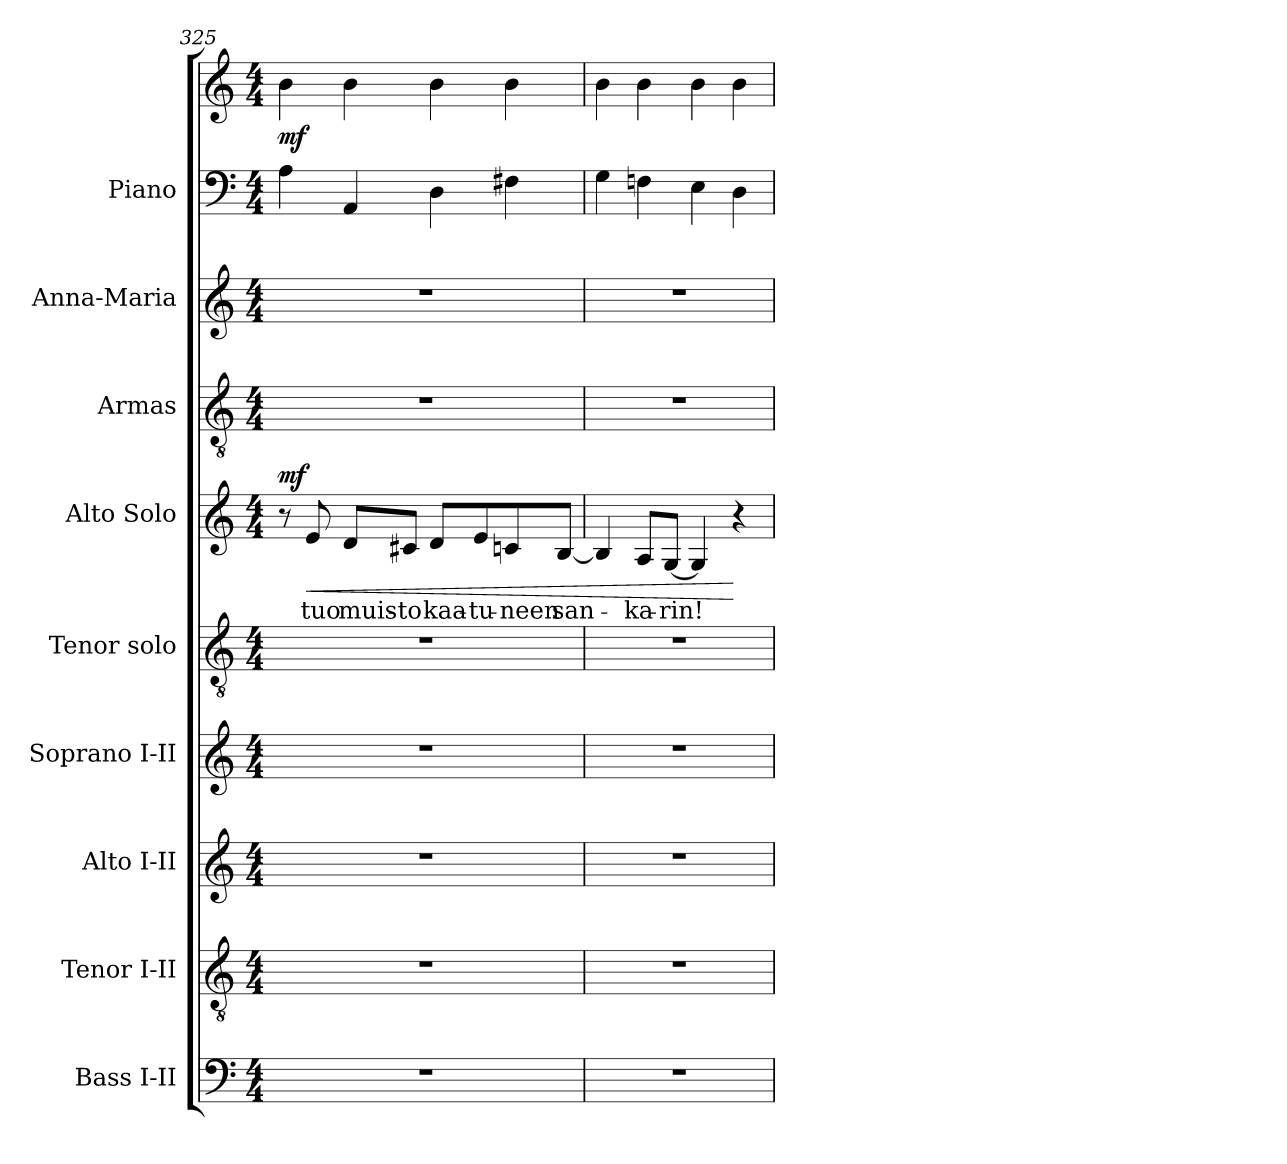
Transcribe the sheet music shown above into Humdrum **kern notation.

**kern	**kern	**kern	**kern	**kern	**kern	**text	**dynam	**kern	**kern	**kern	**kern	**dynam
*part9	*part8	*part7	*part6	*part5	*part4	*part4	*part4	*part3	*part2	*part1	*part1	*part1
*staff10	*staff9	*staff8	*staff7	*staff6	*staff5	*staff5	*staff5	*staff4	*staff3	*staff2	*staff1	*staff1/2
*I"Bass I-II	*I"Tenor I-II	*I"Alto I-II	*I"Soprano I-II	*I"Tenor solo	*I"Alto Solo	*	*	*I"Armas	*I"Anna-Maria	*I"Piano	*	*
*I'B.	*I'T.	*I'A.	*I'S.	*I'T. Solo	*I'A. Solo	*	*	*I'Armas	*I'A-M	*I'Pno.	*	*
*clefF4	*clefGv2	*clefG2	*clefG2	*clefGv2	*clefG2	*	*	*clefGv2	*clefG2	*clefF4	*clefG2	*
*	*ITrd7c12	*	*	*ITrd7c12	*	*	*	*ITrd7c12	*	*	*	*
*k[]	*k[]	*k[]	*k[]	*k[]	*k[]	*	*	*k[]	*k[]	*k[]	*k[]	*
*C:	*C:	*C:	*C:	*C:	*C:	*	*	*C:	*C:	*C:	*C:	*
*M4/4	*M4/4	*M4/4	*M4/4	*M4/4	*M4/4	*	*	*M4/4	*M4/4	*M4/4	*M4/4	*
=325	=325	=325	=325	=325	=325	=325	=325	=325	=325	=325	=325	=325
1r	1r	1r	1r	1r	8r	.	mf	1r	1r	4Ai\	4bi	mf
!	!	!	!	!	!	!LO:LY:b:color=#000000	!LO:HP:b	!	!	!	!	!
.	.	.	.	.	8ei/	tuo	<	.	.	.	.	.
!	!	!	!	!	!	!LO:LY:b:color=#000000	!	!	!	!	!	!
.	.	.	.	.	8di/L	muis-	.	.	.	4AAi/	4bi	.
!	!	!	!	!	!	!LO:LY:b:color=#000000	!	!	!	!	!	!
.	.	.	.	.	8c#Xi/J	-to	.	.	.	.	.	.
!	!	!	!	!	!	!LO:LY:b:color=#000000	!	!	!	!	!	!
.	.	.	.	.	8di/L	kaa-	.	.	.	4Di\	4bi	.
!	!	!	!	!	!	!LO:LY:b:color=#000000	!	!	!	!	!	!
.	.	.	.	.	8ei/	-tu-	.	.	.	.	.	.
!	!	!	!	!	!	!LO:LY:b:color=#000000	!	!	!	!	!	!
.	.	.	.	.	8cni/	-neen	.	.	.	4F#Xi\	4bi	.
!	!	!	!	!	!	!LO:LY:b:color=#000000	!	!	!	!	!	!
.	.	.	.	.	[<8Bi/J	san-	.	.	.	.	.	.
=326	=326	=326	=326	=326	=326	=326	=326	=326	=326	=326	=326	=326
1r	1r	1r	1r	1r	4Bi/]	.	.	1r	1r	4Gi\	4bi	.
!	!	!	!	!	!	!LO:LY:b:color=#000000	!	!	!	!	!	!
.	.	.	.	.	8Ai/L	-ka-	.	.	.	4Fni\	4bi	.
!	!	!	!	!	!	!LO:LY:b:color=#000000	!	!	!	!	!	!
.	.	.	.	.	[<8Gi/J	-rin!	.	.	.	.	.	.
.	.	.	.	.	4Gi/]	.	.	.	.	4Ei\	4bi	.
.	.	.	.	.	4r	.	[	.	.	4Di\	4bi	.
=	=	=	=	=	=	=	=	=	=	=	=	=
*-	*-	*-	*-	*-	*-	*-	*-	*-	*-	*-	*-	*-
